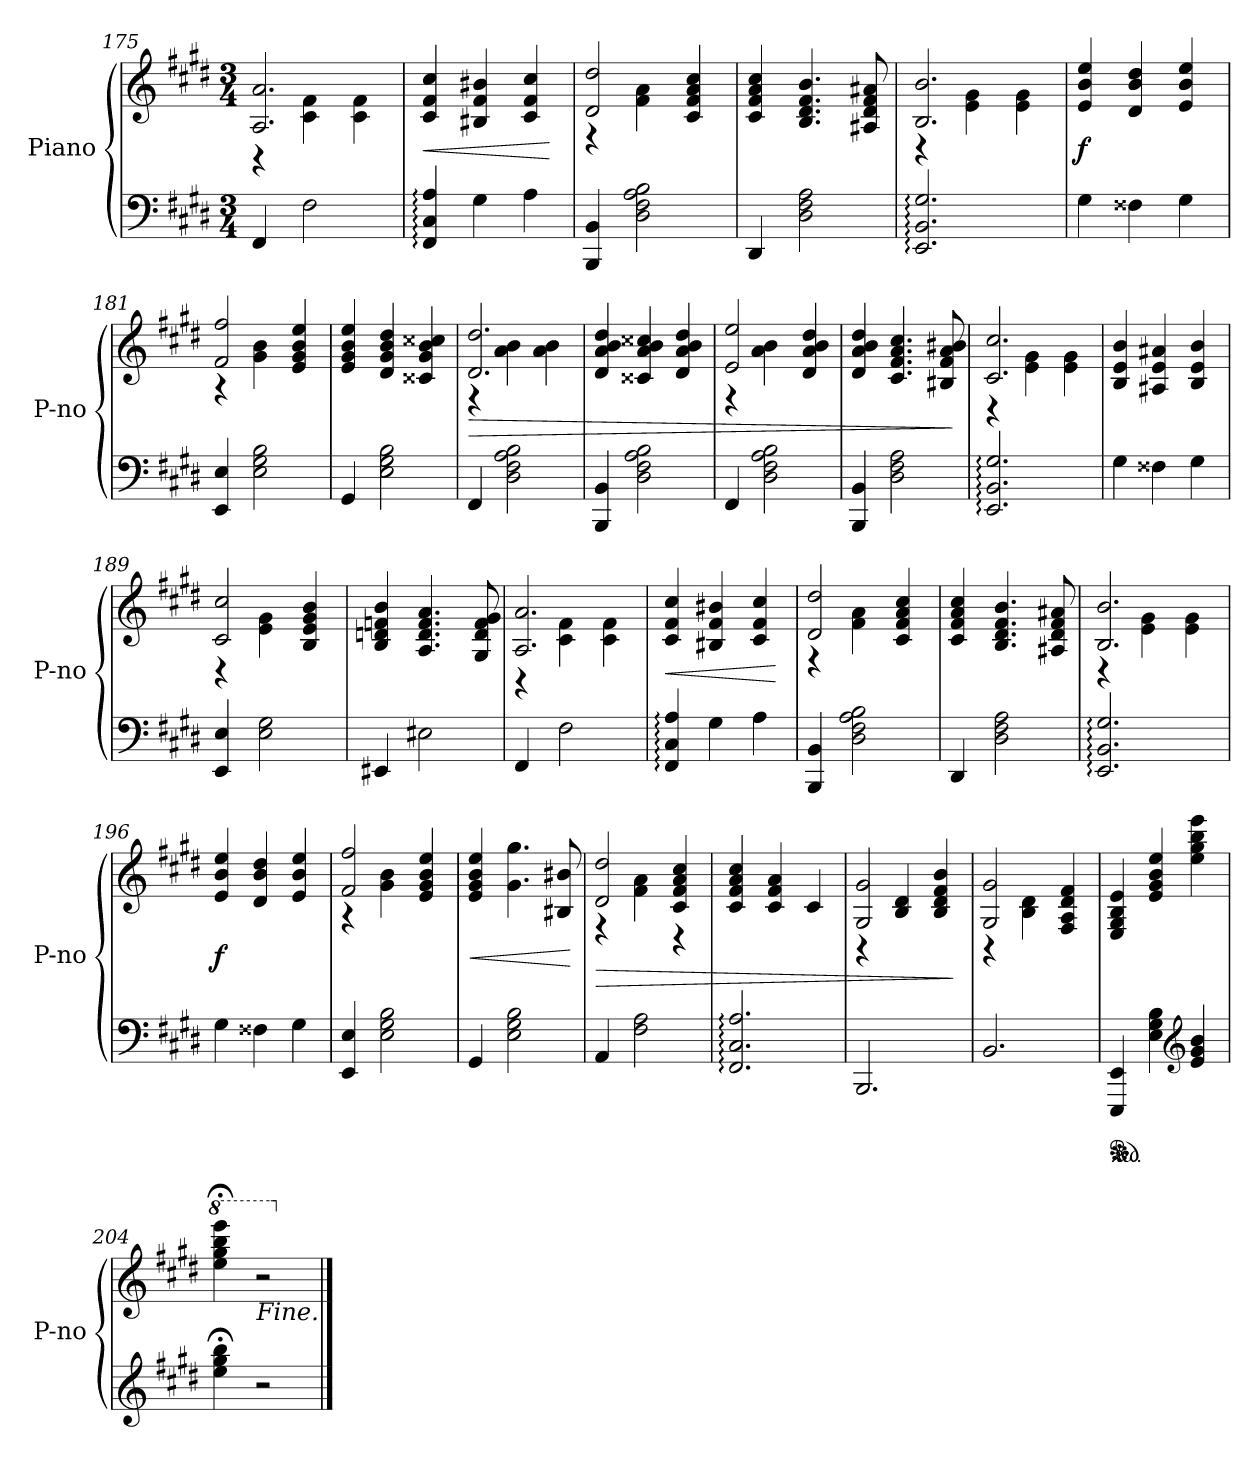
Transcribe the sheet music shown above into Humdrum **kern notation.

**kern	**kern	**dynam
*part1	*part1	*part1
*staff2	*staff1	*staff1/2
*I"Piano	*	*
*I'P-no	*	*
*clefF4	*clefG2	*
*k[f#c#g#d#]	*k[f#c#g#d#]	*
*M3/4	*M3/4	*
=175	=175	=175
*	*^	*
4FF#/	2.A/ 2.a/	4r	.
2F#\	.	4c#\ 4f#\	.
.	.	4c#\ 4f#\	.
*	*v	*v	*
=176	=176	=176
4FF#:/ 4C#:/ 4A:/	4c#/ 4f#/ 4cc#/	<
4G#\	4B#X/ 4f#/ 4b#X/	.
4A\	4c#/ 4f#/ 4cc#/	.
.	.	[
=177	=177	=177
*	*^	*
4BBB/ 4BB/	2d#/ 2dd#/	4r	.
2D#\ 2F#\ 2A\ 2B\	.	4f#\ 4a\	.
.	4c#/ 4f#/ 4a/ 4cc#/	4ryy	.
*	*v	*v	*
=178	=178	=178
4DD#/	4c#/ 4f#/ 4a/ 4cc#/	.
2D#\ 2F#\ 2A\	4.B/ 4.d#/ 4.f#/ 4.b/	.
.	8A#X/ 8d#/ 8f#/ 8a#X/	.
=179	=179	=179
*	*^	*
2.EE:/ 2.BB:/ 2.G#:/	2.B/ 2.b/	4r	.
.	.	4e\ 4g#\	.
.	.	4e\ 4g#\	.
*	*v	*v	*
=180	=180	=180
4G#\	4e/ 4b/ 4ee/	f
4F##X\	4d#/ 4b/ 4dd#/	.
4G#\	4e/ 4b/ 4ee/	.
=181	=181	=181
*	*^	*
4EE/ 4E/	2f#/ 2ff#/	4r	.
2E\ 2G#\ 2B\	.	4g#\ 4b\	.
.	4e/ 4g#/ 4b/ 4ee/	4ryy	.
*	*v	*v	*
=182	=182	=182
4GG#/	4e/ 4g#/ 4b/ 4ee/	.
2E\ 2G#\ 2B\	4d#/ 4g#/ 4b/ 4dd#/	.
.	4c##X/ 4g#/ 4b/ 4cc##X/	.
=183	=183	=183
*	*^	*
4FF#/	2.d#/ 2.dd#/	4r	>
2D#\ 2F#\ 2A\ 2B\	.	4a\ 4b\	.
.	.	4a\ 4b\	.
*	*v	*v	*
=184	=184	=184
4BBB/ 4BB/	4d#/ 4a/ 4b/ 4dd#/	.
2D#\ 2F#\ 2A\ 2B\	4c##X/ 4a/ 4b/ 4cc##X/	.
.	4d#/ 4a/ 4b/ 4dd#/	.
=185	=185	=185
*	*^	*
4FF#/	2e/ 2ee/	4r	.
2D#\ 2F#\ 2A\ 2B\	.	4a\ 4b\	.
.	4d#/ 4a/ 4b/ 4dd#/	4ryy	.
*	*v	*v	*
=186	=186	=186
4BBB/ 4BB/	4d#/ 4a/ 4b/ 4dd#/	.
2D#\ 2F#\ 2A\	4.c#/ 4.f#/ 4.a/ 4.cc#/	.
.	8B#X/ 8f#/ 8a/ 8b#X/	.
.	.	]
=187	=187	=187
*	*^	*
2.EE:/ 2.BB:/ 2.G#:/	2.c#/ 2.cc#/	4r	.
.	.	4e\ 4g#\	.
.	.	4e\ 4g#\	.
*	*v	*v	*
=188	=188	=188
4G#\	4B/ 4e/ 4b/	.
4F##X\	4A#X/ 4e/ 4a#X/	.
4G#\	4B/ 4e/ 4b/	.
=189	=189	=189
*	*^	*
4EE/ 4E/	2c#/ 2cc#/	4r	.
2E\ 2G#\	.	4e\ 4g#\	.
.	4B/ 4e/ 4g#/ 4b/	4ryy	.
*	*v	*v	*
=190	=190	=190
4EE#X/	4B/ 4dn/ 4fn/ 4b/	.
2E#X\	4.A/ 4.d/ 4.f/ 4.a/	.
.	8G#/ 8d/ 8f/ 8g#/	.
=191	=191	=191
*	*^	*
4FF#/	2.A/ 2.a/	4r	.
2F#\	.	4c#\ 4f#\	.
.	.	4c#\ 4f#\	.
*	*v	*v	*
=192	=192	=192
4FF#:/ 4C#:/ 4A:/	4c#/ 4f#/ 4cc#/	<
4G#\	4B#X/ 4f#/ 4b#X/	.
4A\	4c#/ 4f#/ 4cc#/	.
.	.	[
=193	=193	=193
*	*^	*
4BBB/ 4BB/	2d#/ 2dd#/	4r	.
2D#\ 2F#\ 2A\ 2B\	.	4f#\ 4a\	.
.	4c#/ 4f#/ 4a/ 4cc#/	4ryy	.
*	*v	*v	*
=194	=194	=194
4DD#/	4c#/ 4f#/ 4a/ 4cc#/	.
2D#\ 2F#\ 2A\	4.B/ 4.d#/ 4.f#/ 4.b/	.
.	8A#X/ 8d#/ 8f#/ 8a#X/	.
=195	=195	=195
*	*^	*
2.EE:/ 2.BB:/ 2.G#:/	2.B/ 2.b/	4r	.
.	.	4e\ 4g#\	.
.	.	4e\ 4g#\	.
*	*v	*v	*
=196	=196	=196
4G#\	4e/ 4b/ 4ee/	f
4F##X\	4d#/ 4b/ 4dd#/	.
4G#\	4e/ 4b/ 4ee/	.
=197	=197	=197
*	*^	*
4EE/ 4E/	2f#/ 2ff#/	4r	.
2E\ 2G#\ 2B\	.	4g#\ 4b\	.
.	4e/ 4g#/ 4b/ 4ee/	4ryy	.
*	*v	*v	*
=198	=198	=198
4GG#/	4e/ 4g#/ 4b/ 4ee/	<
2E\ 2G#\ 2B\	4.g#\ 4.gg#\	.
.	8B#X/ 8b#X/	.
.	.	[
=199	=199	=199
*	*^	*
4AA/	2d#/ 2dd#/	4r	>
2F#\ 2A\	.	4f#\ 4a\	.
.	4c#/ 4f#/ 4a/ 4cc#/	4r	.
*	*v	*v	*
=200	=200	=200
2.FF#:/ 2.C#:/ 2.A:/	4c#/ 4f#/ 4a/ 4cc#/	.
.	4c#/ 4f#/ 4a/	.
.	4c#/	.
=201	=201	=201
*	*^	*
2.BBB/	2G#/ 2g#/	4r	.
.	.	4B/ 4d#/	.
.	4B/ 4d#/ 4f#/ 4b/	4ryy	.
*	*v	*v	*
.	.	]
=202	=202	=202
*	*^	*
2.BB/	2G#/ 2g#/	4r	.
.	.	4B\ 4d#\	.
.	4F#/ 4A/ 4d#/ 4f#/	4ryy	.
*	*v	*v	*
=203	=203	=203
*ped	*	*
*Xped	*	*
4EEE/ 4EE/	4E/ 4G#/ 4B/ 4e/	.
4E\ 4G#\ 4B\	4e/ 4g#/ 4b/ 4ee/	.
*clefG2	*	*
4e/ 4g#/ 4b/	4ee\ 4gg#\ 4bb\ 4eee\	.
=204	=204	=204
*	*8va	*
4ee;<\ 4gg#;<\ 4bb;<\	4eee;<\ 4ggg#;<\ 4bbb;<\ 4eeee;<\	.
!	!LO:TX:b:i:t=Fine.	!
2r	2r	.
*	*X8va	*
==	==	==
*-	*-	*-
